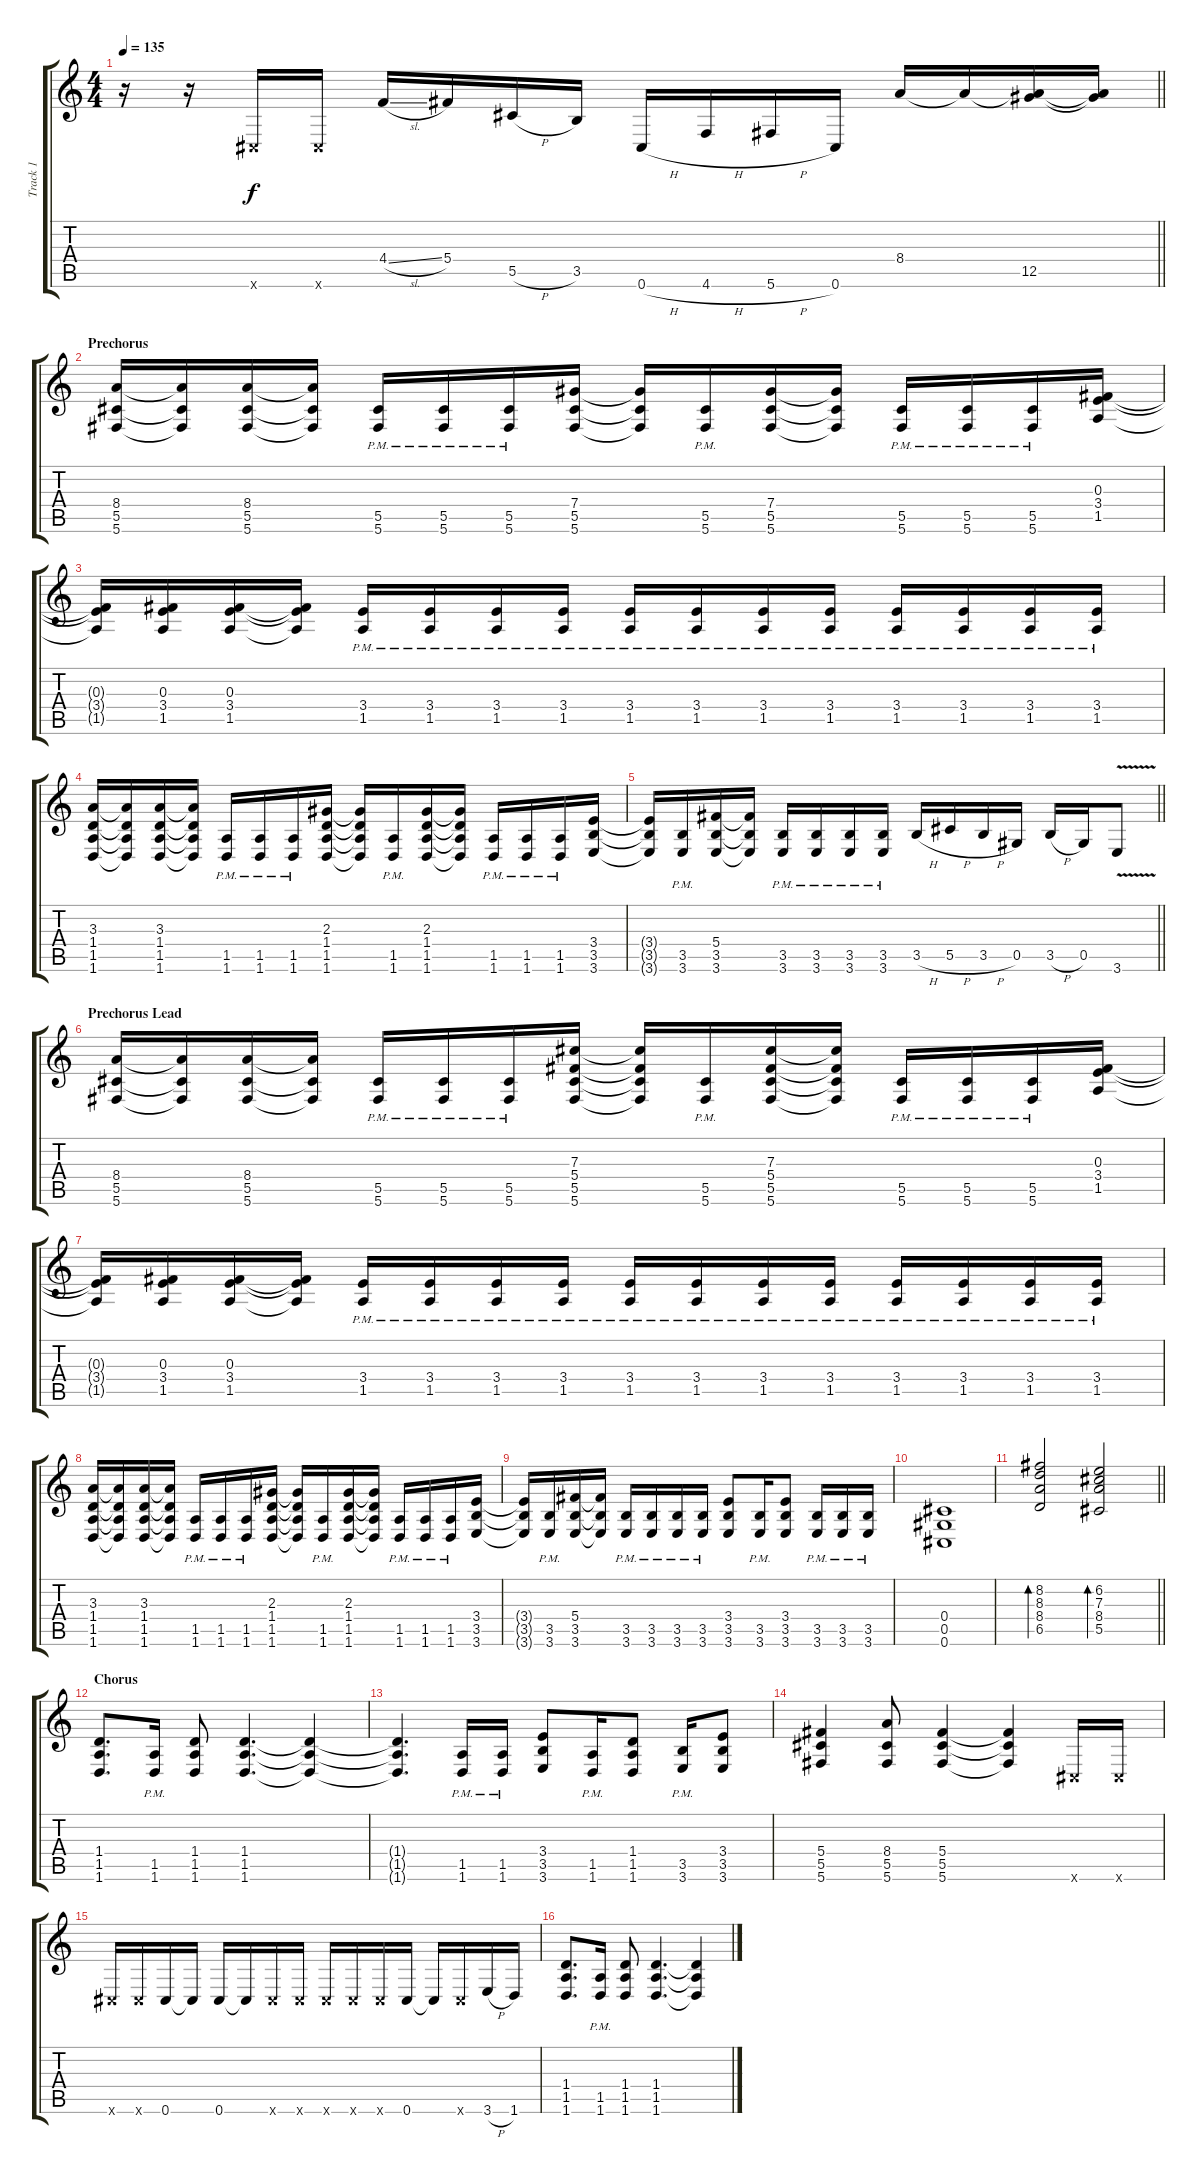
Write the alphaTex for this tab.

\track ("Track 1" "Track 1") {instrument overdrivenguitar}
\staff {score tabs}
\tuning (Eb4 Bb3 Gb3 Db3 Ab2 Db2) {hide}
\ts (4 4)
\tempo 135
\clef g2
\barLineRight lightlight
\ks c
r.16{dy f} r.16 0.6{x}.16 0.6{x}.16 4.4{sl}.16 5.4.16 5.5{h}.16 3.5.16 0.6{h}.16 4.6{h}.16 5.6{h}.16 0.6.16 8.4.16 8.4{t}.16 (8.4{t} 12.5).16 (8.4{t} 12.5{t}).16 |
\section ("" "Prechorus")
(8.4 5.5 5.6).16 (8.4{t} 5.5{t} 5.6{t}).16 (8.4 5.5 5.6).16 (8.4{t} 5.5{t} 5.6{t}).16 (5.5{pm} 5.6{pm}).16 (5.5{pm} 5.6{pm}).16 (5.5{pm} 5.6{pm}).16 (7.4 5.5 5.6).16 (7.4{t} 5.5{t} 5.6{t}).16 (5.5{pm} 5.6{pm}).16 (7.4 5.5 5.6).16 (7.4{t} 5.5{t} 5.6{t}).16 (5.5{pm} 5.6{pm}).16 (5.5{pm} 5.6{pm}).16 (5.5{pm} 5.6{pm}).16 (0.3 3.4 1.5).16 |
(0.3{t} 3.4{t} 1.5{t}).16 (0.3 3.4 1.5).16 (0.3 3.4 1.5).16 (0.3{t} 3.4{t} 1.5{t}).16 (3.4{pm} 1.5{pm}).16 (3.4{pm} 1.5{pm}).16 (3.4{pm} 1.5{pm}).16 (3.4{pm} 1.5{pm}).16 (3.4{pm} 1.5{pm}).16 (3.4{pm} 1.5{pm}).16 (3.4{pm} 1.5{pm}).16 (3.4{pm} 1.5{pm}).16 (3.4{pm} 1.5{pm}).16 (3.4{pm} 1.5{pm}).16 (3.4{pm} 1.5{pm}).16 (3.4{pm} 1.5{pm}).16 |
(3.3 1.4 1.5 1.6).16 (3.3{t} 1.4{t} 1.5{t} 1.6{t}).16 (3.3 1.4 1.5 1.6).16 (3.3{t} 1.4{t} 1.5{t} 1.6{t}).16 (1.5{pm} 1.6{pm}).16 (1.5{pm} 1.6{pm}).16 (1.5{pm} 1.6{pm}).16 (2.3 1.4 1.5 1.6).16 (2.3{t} 1.4{t} 1.5{t} 1.6{t}).16 (1.5{pm} 1.6{pm}).16 (2.3 1.4 1.5 1.6).16 (2.3{t} 1.4{t} 1.5{t} 1.6{t}).16 (1.5{pm} 1.6{pm}).16 (1.5{pm} 1.6{pm}).16 (1.5{pm} 1.6{pm}).16 (3.4 3.5 3.6).16 |
\barLineRight lightlight
(3.4{t} 3.5{t} 3.6{t}).16 (3.5{pm} 3.6{pm}).16 (5.4 3.5 3.6).16 (5.4{t} 3.5{t} 3.6{t}).16 (3.5{pm} 3.6{pm}).16 (3.5{pm} 3.6{pm}).16 (3.5{pm} 3.6{pm}).16 (3.5{pm} 3.6{pm}).16 3.5{h}.16 5.5{h}.16 3.5{h}.16 0.5.16 3.5{h}.16 0.5.16 3.6{v}.8 |
\section ("" "Prechorus Lead")
(8.4 5.5 5.6).16 (8.4{t} 5.5{t} 5.6{t}).16 (8.4 5.5 5.6).16 (8.4{t} 5.5{t} 5.6{t}).16 (5.5{pm} 5.6{pm}).16 (5.5{pm} 5.6{pm}).16 (5.5{pm} 5.6{pm}).16 (7.3 5.4 5.5 5.6).16 (7.3{t} 5.4{t} 5.5{t} 5.6{t}).16 (5.5{pm} 5.6).16 (7.3 5.4 5.5 5.6).16 (7.3{t} 5.4{t} 5.5{t} 5.6{t}).16 (5.5{pm} 5.6{pm}).16 (5.5{pm} 5.6{pm}).16 (5.5{pm} 5.6{pm}).16 (0.3 3.4 1.5).16 |
(0.3{t} 3.4{t} 1.5{t}).16 (0.3 3.4 1.5).16 (0.3 3.4 1.5).16 (0.3{t} 3.4{t} 1.5{t}).16 (3.4{pm} 1.5{pm}).16 (3.4{pm} 1.5{pm}).16 (3.4{pm} 1.5{pm}).16 (3.4{pm} 1.5{pm}).16 (3.4{pm} 1.5{pm}).16 (3.4{pm} 1.5{pm}).16 (3.4{pm} 1.5{pm}).16 (3.4{pm} 1.5{pm}).16 (3.4{pm} 1.5{pm}).16 (3.4{pm} 1.5{pm}).16 (3.4{pm} 1.5{pm}).16 (3.4{pm} 1.5{pm}).16 |
(3.3 1.4 1.5 1.6).16 (3.3{t} 1.4{t} 1.5{t} 1.6{t}).16 (3.3 1.4 1.5 1.6).16 (3.3{t} 1.4{t} 1.5{t} 1.6{t}).16 (1.5{pm} 1.6{pm}).16 (1.5{pm} 1.6{pm}).16 (1.5{pm} 1.6{pm}).16 (2.3 1.4 1.5 1.6).16 (2.3{t} 1.4{t} 1.5{t} 1.6{t}).16 (1.5{pm} 1.6{pm}).16 (2.3 1.4 1.5 1.6).16 (2.3{t} 1.4{t} 1.5{t} 1.6{t}).16 (1.5{pm} 1.6{pm}).16 (1.5{pm} 1.6{pm}).16 (1.5{pm} 1.6{pm}).16 (3.4 3.5 3.6).16 |
(3.4{t} 3.5{t} 3.6{t}).16 (3.5{pm} 3.6{pm}).16 (5.4 3.5 3.6).16 (5.4{t} 3.5{t} 3.6{t}).16 (3.5{pm} 3.6{pm}).16 (3.5{pm} 3.6{pm}).16 (3.5{pm} 3.6{pm}).16 (3.5{pm} 3.6{pm}).16 (3.4 3.5 3.6).8 (3.5{pm} 3.6{pm}).16 (3.4 3.5 3.6).8 (3.5{pm} 3.6{pm}).16 (3.5{pm} 3.6{pm}).16 (3.5{pm} 3.6{pm}).16 |
(0.4 0.5 0.6).1 |
\barLineRight lightlight
(8.2 8.3 8.4 6.5).2{bd 60 instrument electricguitarclean} (6.2 7.3 8.4 5.5).2{bd 60} |
\section ("" "Chorus")
(1.4 1.5 1.6).8{d instrument overdrivenguitar} (1.5{pm} 1.6{pm}).16 (1.4 1.5 1.6).8 (1.4 1.5 1.6).4{d} (1.4{t} 1.5{t} 1.6{t}).4 |
(1.4{t} 1.5{t} 1.6{t}).4{d} (1.5{pm} 1.6{pm}).16 (1.5{pm} 1.6{pm}).16 (3.4 3.5 3.6).8 (1.5{pm} 1.6{pm}).16 (1.4 1.5 1.6).8 (3.5{pm} 3.6{pm}).16 (3.4 3.5 3.6).8 |
(5.4 5.5 5.6).4 (8.4 5.5 5.6).8 (5.4 5.5 5.6).4 (5.4{t} 5.5{t} 5.6{t}).4 0.6{x}.16 0.6{x}.16 |
0.6{x}.16 0.6{x}.16 0.6.16 0.6{t}.16 0.6.16 0.6{t}.16 0.6{x}.16 0.6{x}.16 0.6{x}.16 0.6{x}.16 0.6{x}.16 0.6.16 0.6{t}.16 0.6{x}.16 3.6{h}.16 1.6.16 |
(1.4 1.5 1.6).8{d} (1.5{pm} 1.6{pm}).16 (1.4 1.5 1.6).8 (1.4 1.5 1.6).4{d} (1.4{t} 1.5{t} 1.6{t}).4
